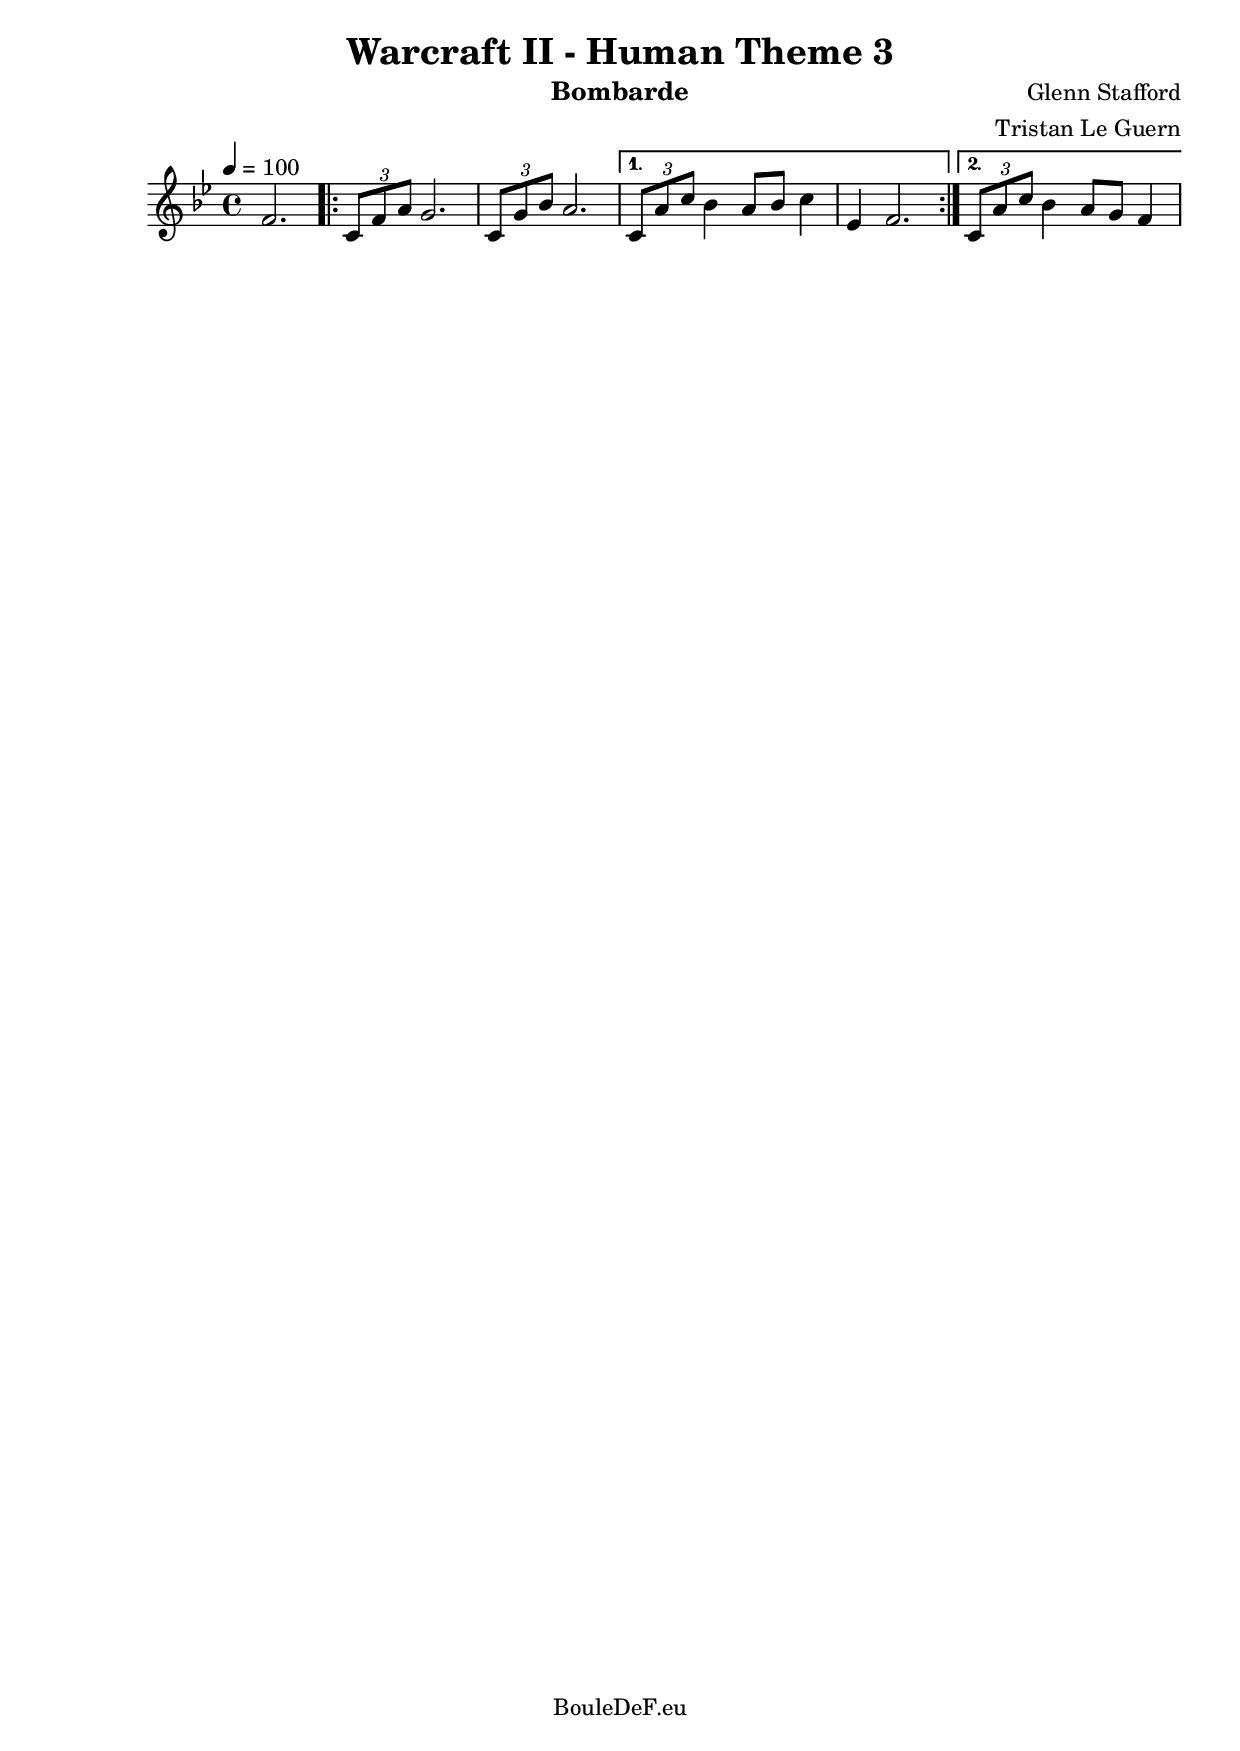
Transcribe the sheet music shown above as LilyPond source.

\version "2.14.2"
\include "italiano.ly"

\header {
	title = "Warcraft II - Human Theme 3"
	composer = "Glenn Stafford"
	arranger = "Tristan Le Guern"
	instrument = "Bombarde"
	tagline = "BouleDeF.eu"
}

\score {
	\new Staff \relative si {
		\clef treble
		\key sib \major
		\time 4/4
		\tempo 4 = 100

		\partial 2. fa'2.
		\repeat volta 2 {
		| \times 2/3 {do8 fa la} sol2.
		| \times 2/3 {do,8 sol' sib} la2.
		}
		\alternative {
			{| \times 2/3 {do,8 la' do} sib4 la8 sib do4 | mib,4 fa2.}
			{| \times 2/3 {do8 la' do} sib4 la8 sol fa4}
		}
	}
}
